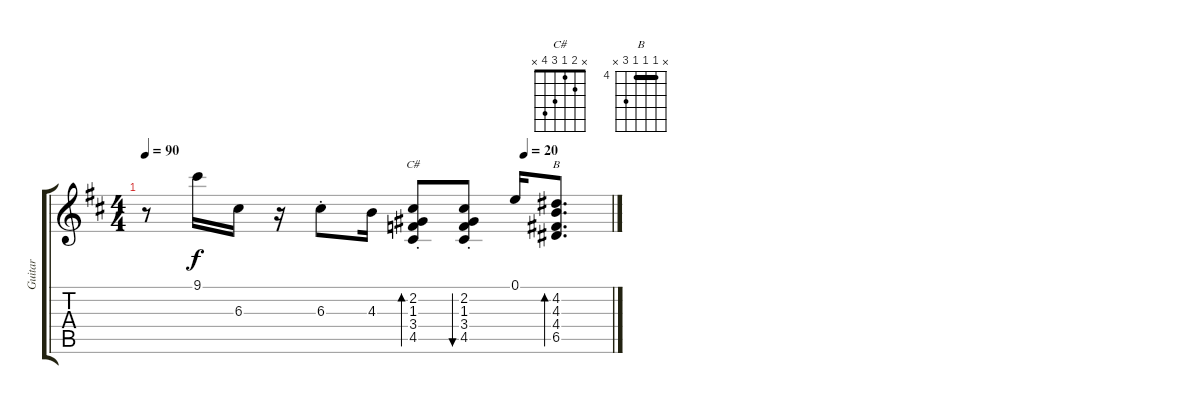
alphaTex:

\track ("Guitar" "Guitar") {instrument electricguitarjazz}
\staff {score tabs}
\tuning (E4 B3 G3 D3 A2 E2) {hide}
\chord ("C#" x 2 1 3 4 x)
\chord ("B" x 4 4 4 6 x) {firstfret 4 barre 4}
\ts (4 4)
\tempo 90
\tempo (20 0.8125)
\clef g2
\ks d
r.8{dy f} 9.1.16 6.3.16 r.16 6.3{st}.8 4.3.16 (2.2{st} 1.3{st} 3.4{st} 4.5{st}).8{bd 60 ch "C#"} (2.2{st} 1.3{st} 3.4{st} 4.5{st}).8{bu 60} 0.1.16 (4.2 4.3 4.4 6.5).8{d bd 120 ch "B"}
